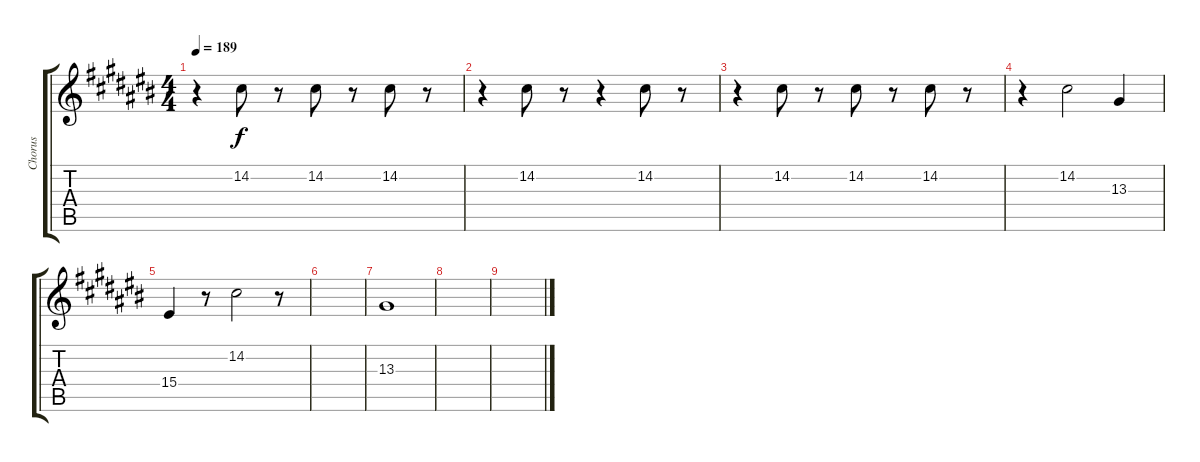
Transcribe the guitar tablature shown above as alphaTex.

\track ("Chorus" "Chorus") {instrument lead1square}
\staff {score tabs}
\tuning (E4 B3 G3 D3 A2 E2) {hide}
\ts (4 4)
\tempo 189
\clef g2
\ks a#minor
r.4{dy f} 14.2.8 r.8 14.2.8 r.8 14.2.8 r.8 |
\ks c#
r.4 14.2.8 r.8 r.4 14.2.8 r.8 |
\ks a#minor
r.4 14.2.8 r.8 14.2.8 r.8 14.2.8 r.8 |
\ks c#
r.4 14.2.2 13.3.4 |
\ks a#minor
15.4.4 r.8 14.2.2 r.8 |
|
13.3.1 |
|
\ks c#
